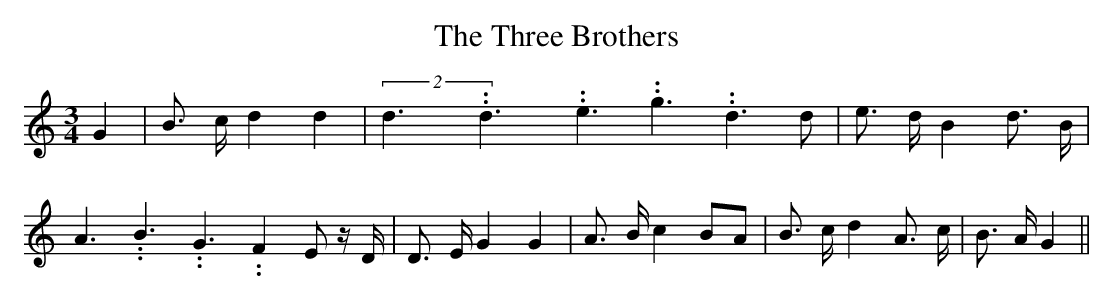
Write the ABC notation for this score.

X:1
T:The Three Brothers
M:3/4
L:1/8
K:C
 G2| B3/2 c/2 d2 d2|(2d3.99999962500005/5.99999925000009d3.99999962500005/5.99999925000009e3.99999962500005/5.99999925000009 g3.99999962500005/5.99999925000009 d3 d|\
 e3/2 d/2 B2- d3/2- B/2| A3.99999962500005/5.99999925000009 B3.99999962500005/5.99999925000009 G3.99999962500005/5.99999925000009 F2- E z/2 D/2|\
 D3/2 E/2 G2 G2| A3/2 B/2 c2B-A| B3/2 c/2 d2 A3/2- c/2| B3/2 A/2 G2||\
